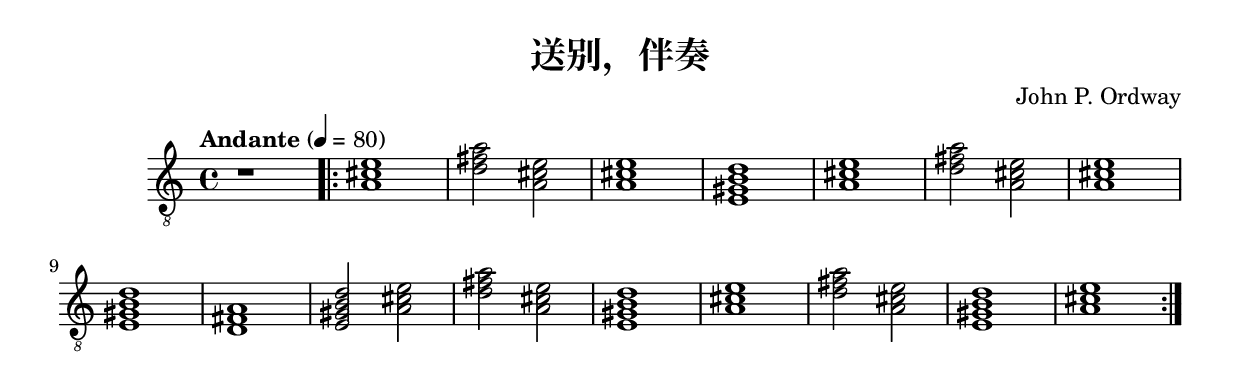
\version "2.20.0"
\header {
  title = "送别，伴奏"
  composer = "John P. Ordway"
}

symbols = {
  \time 4/4
  \tempo "Andante" 4 = 80

  r1

  \repeat volta 2 {
    <a cis' e'>1
    <d' fis' a'>2 <a cis' e'>
    <a cis' e'>1
    <e gis b d'>1

    <a cis' e'>1
    <d' fis' a'>2 <a cis' e'>
    <a cis' e'>1
    <e gis b d'>1

    <d fis a>1
    <e gis b d'>2 <a cis' e'>
    <d' fis' a'>2 <a cis' e'>
    <e gis b d'>1

    <a cis' e'>1
    <d' fis' a'>2 <a cis' e'>
    <e gis b d'>1
    <a cis' e'>1
  }
}

\score {
  <<
    \new Staff {
      \clef "G_8"
      \symbols
    }
  >>
  \layout { }
  \midi { }
}
